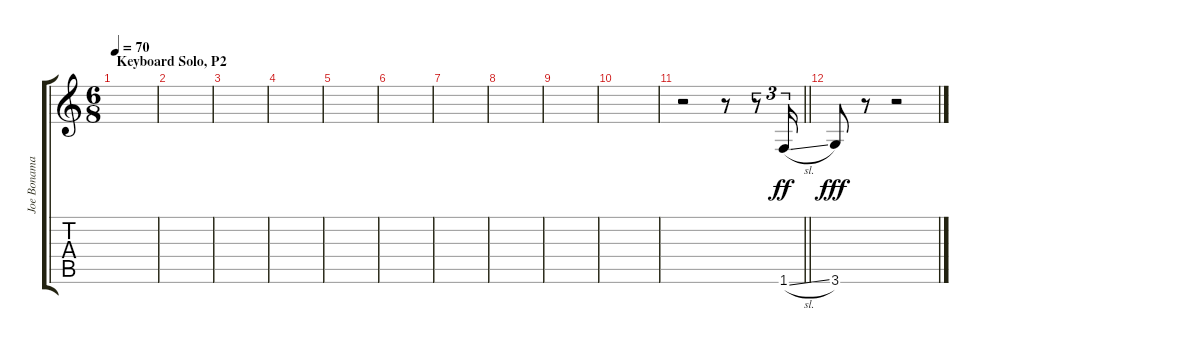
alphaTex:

\track ("Joe Bonamassa Guitar" "Joe Bonama") {instrument electricguitarjazz}
\staff {score tabs}
\tuning (E4 B3 G3 D3 A2 E2) {hide}
\ts (6 8)
\section ("" "Keyboard Solo, P2")
\tempo 70
\clef g2
\ks c
|
|
|
|
|
|
|
|
|
|
\barLineRight lightlight
r.2{volume 16 instrument overdrivenguitar} r.8 r.8{tu (3 2)} 1.6{sl}.16{tu (3 2) dy ff} |
3.6.8{dy fff} r.8 r.2
